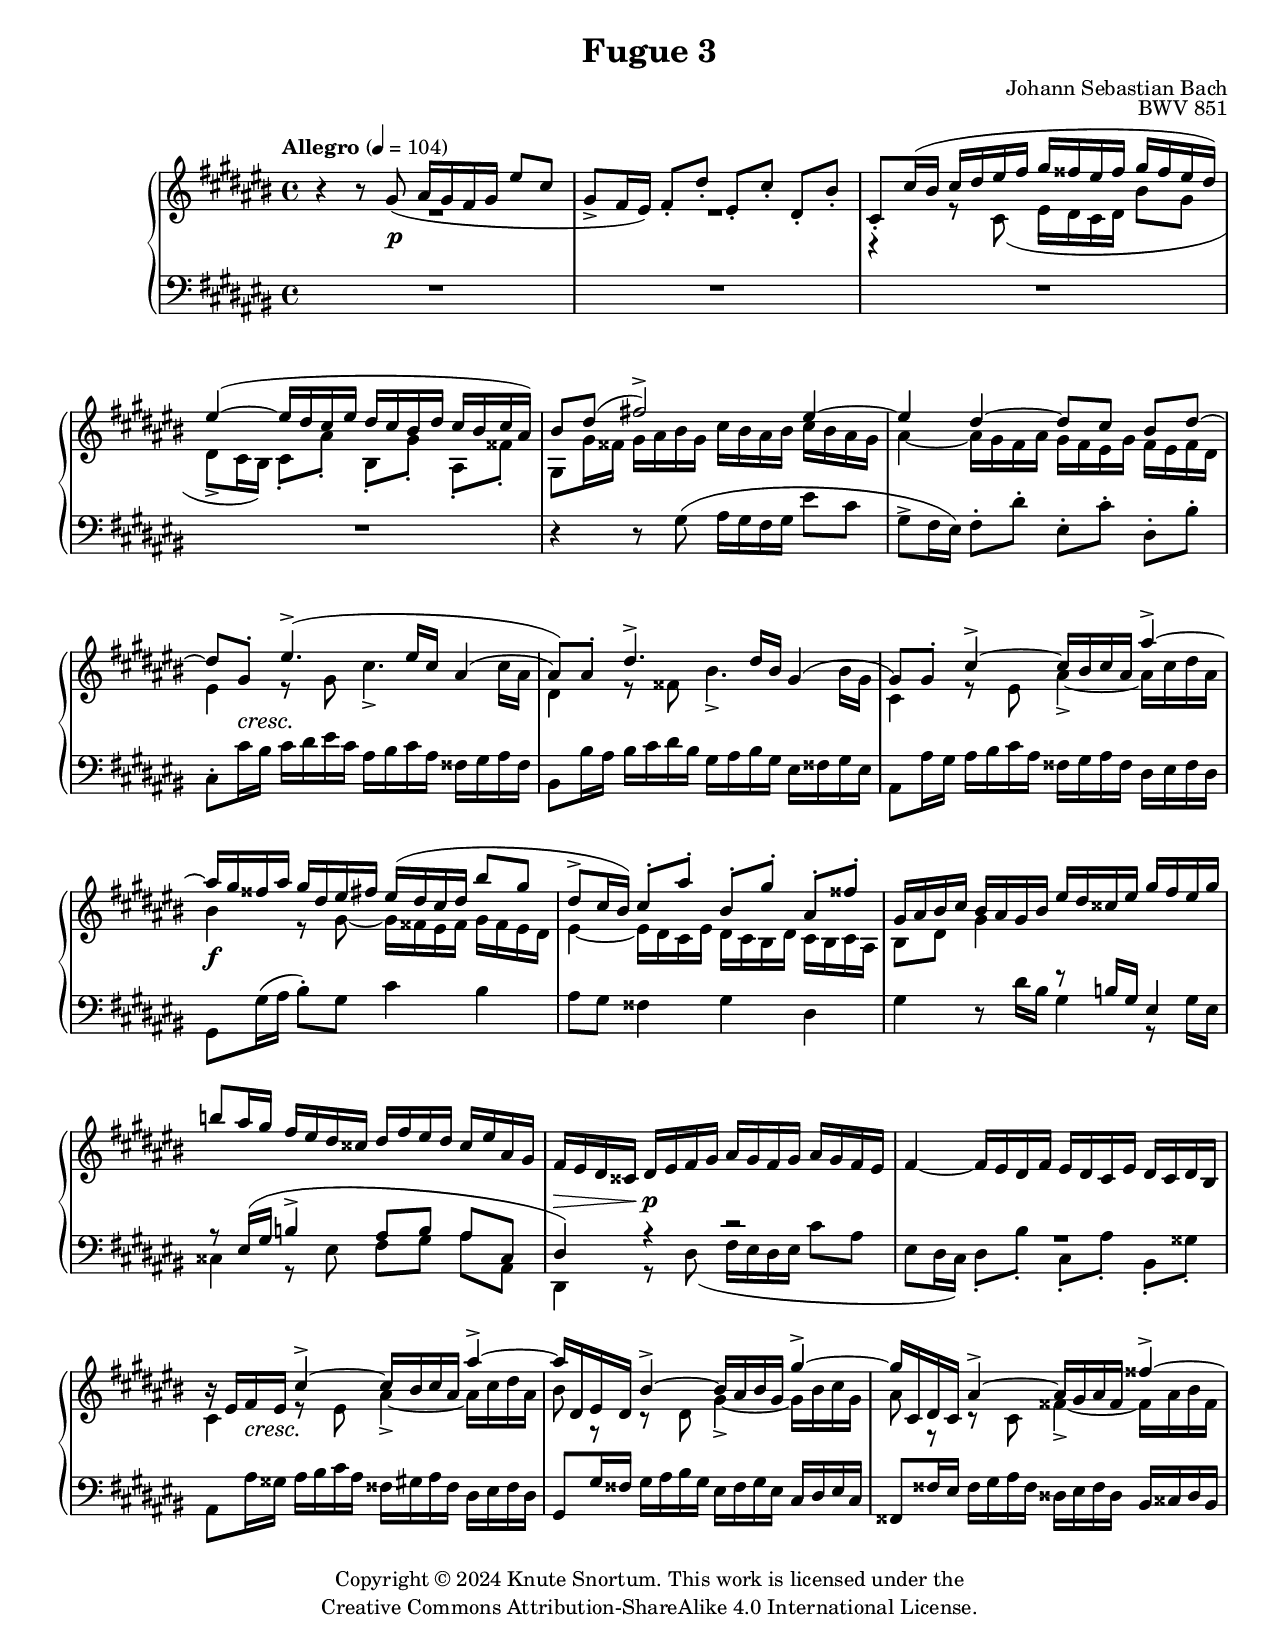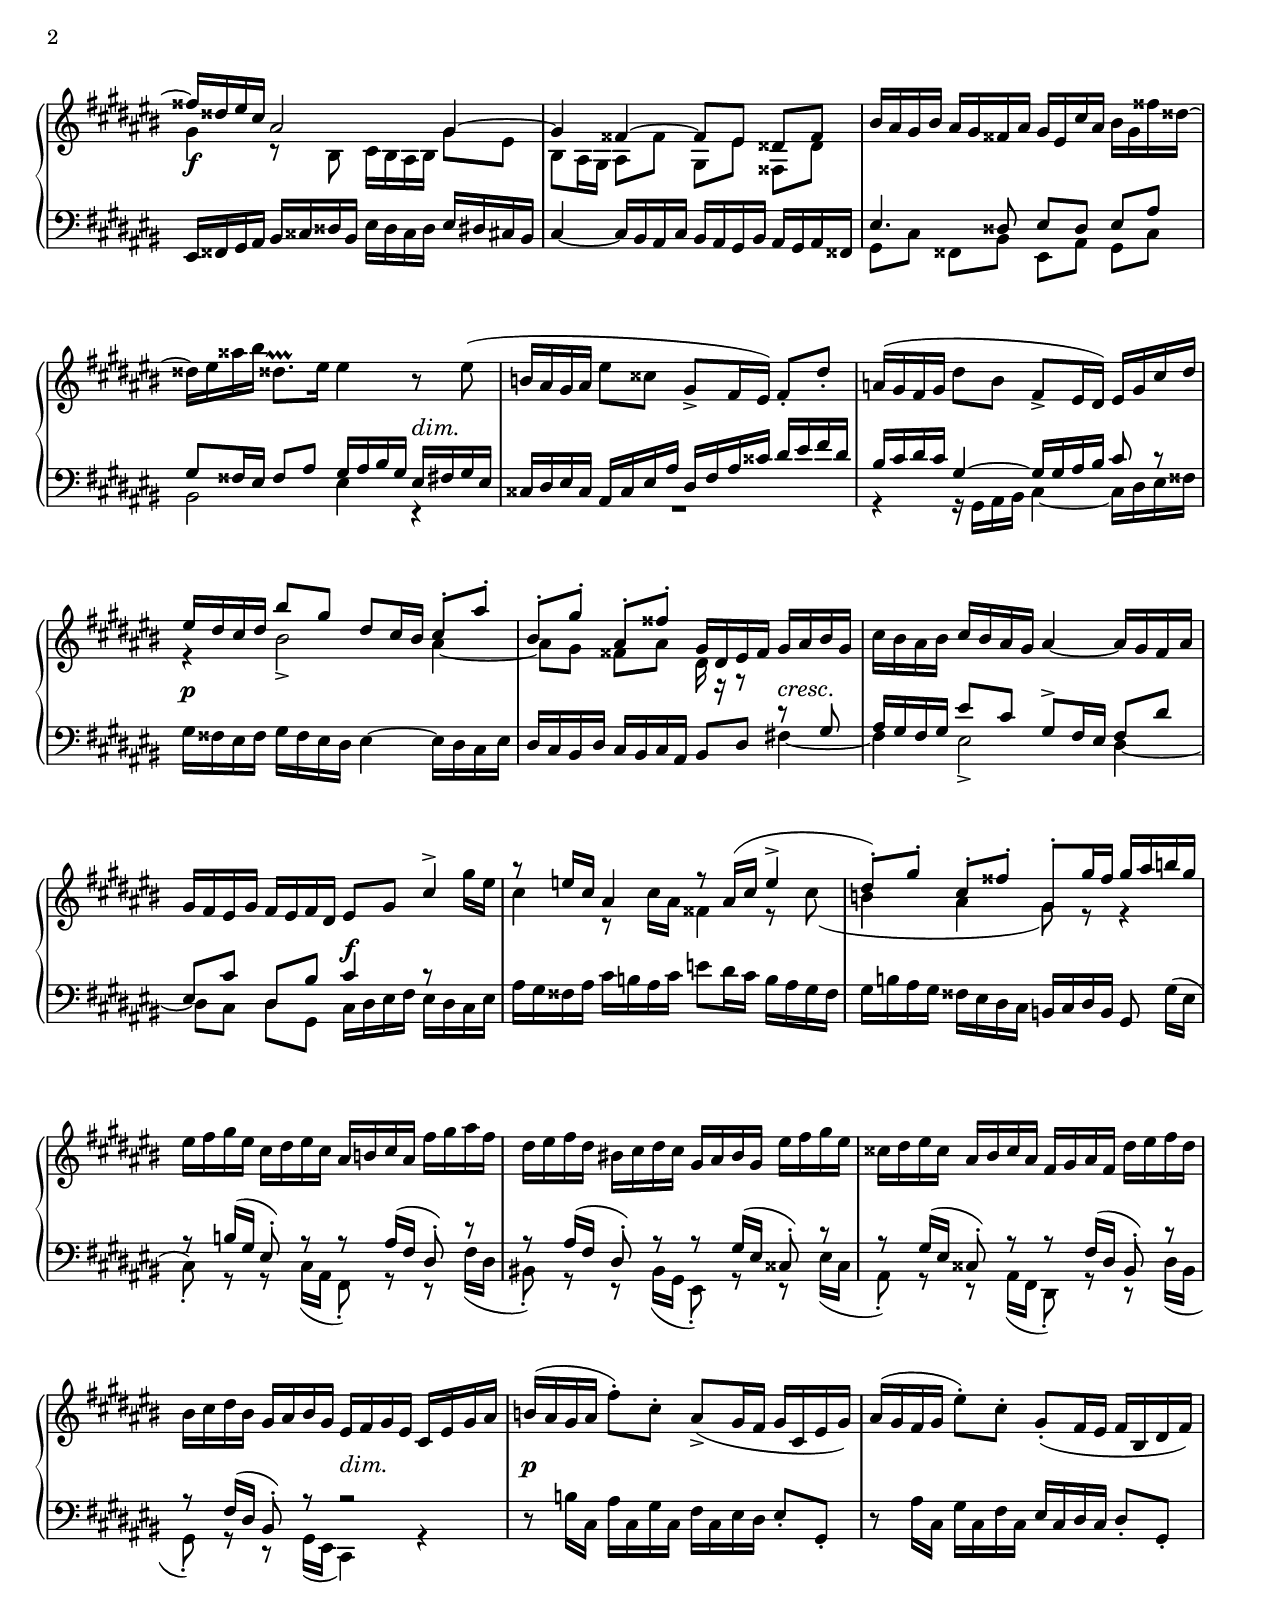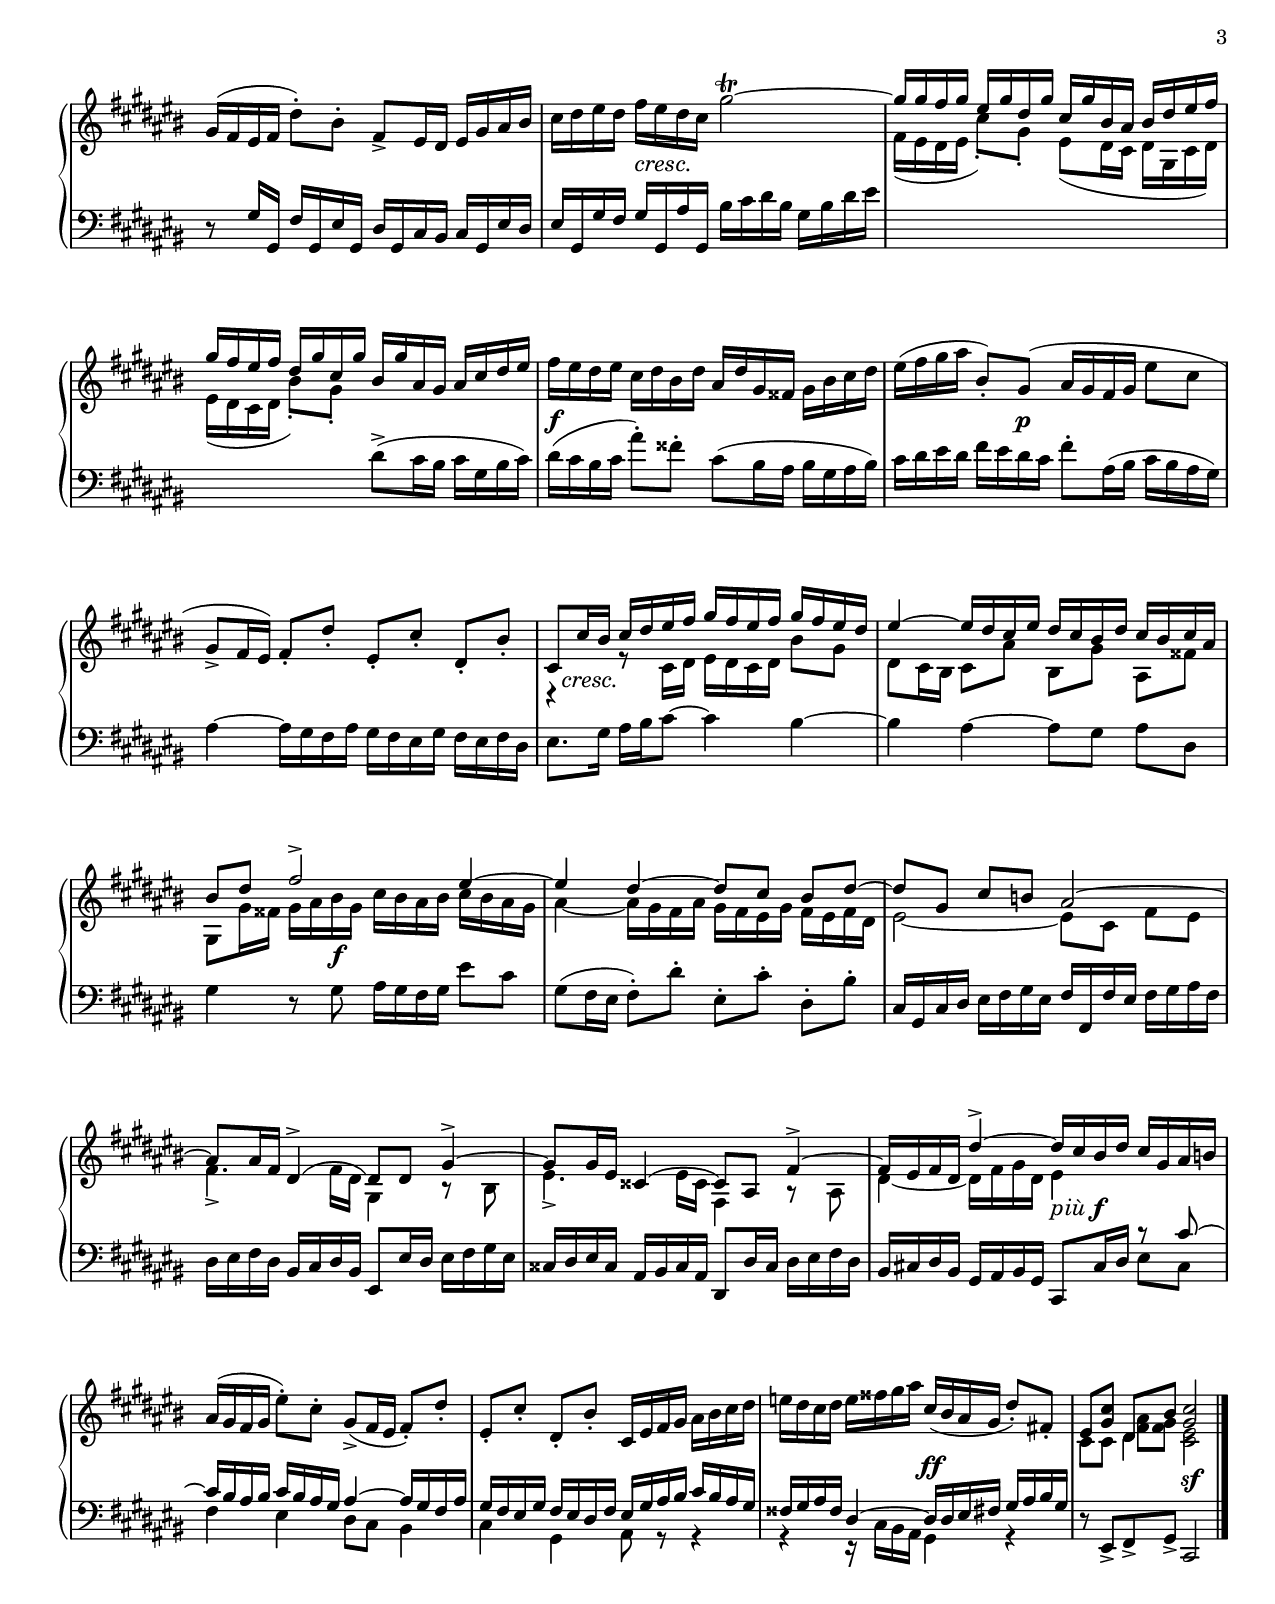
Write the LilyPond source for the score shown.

\version "2.24.0"

\include "includes/header-paper.ily"
%...+....1....+....2....+....3....+....4....+....5....+....6....+....7....+....

\version "2.24.0"
\language "english"

\include "global-variables.ily"

%%% Positions and shapes %%%

slurShapeA = \shape #'((0 . 0) (0 . 0) (0 . 0) (0 . -1)) \etc
slurShapeB = \shape #'((0 . 0) (-1 . 2) (0 . 0) (0 . 0)) \etc
slurShapeC = \shape #'((0 . 0.5) (0 . 2) (0 . 0) (0 . 0)) \etc

tieShapeA = \shape #'((0 . 0) (0 . 0.5) (0 . 0.5) (0 . 0)) \etc
tieShapeB = \shape #'((0 . 0) (0 . 1) (0 . 1) (0 . 0)) \etc
tieShapeC = \shape #'((0 . 0) (0 . 1) (0 . 1) (0 . 0)) \etc
tieShapeD = \shape #'((0 . 0) (0 . 0.5) (0 . 0.5) (0 . 0)) \etc

forceHShiftA = \once \override NoteColumn.force-hshift = 1.2

moveRestA = \tweak X-offset -0.25 \etc

%%% Music %%%

global = {
  \time 4/4
  \key cs \major
  \set Staff.extraNatural = ##f
}

rightHandUpper = \relative { 
  r4 r8 \voiceOne gs'8_(  as16 gs fs gs  es'8 cs |
  gs8_> fs16 es) fs8_. ds'_.  es,_. cs'_. ds,[_. bs']_. |
  cs,8_. cs'16( bs  cs ds es fs  gs fss es fss  gs fss es ds) |
  es4(~ es16 ds cs es  ds cs bs ds  cs bs cs as) |
  bs8 ds( fs!2->) es4~ |
  es4 ds~ ds8 cs bs[ ds]~ |
  ds8 gs,-. es'4.->-\slurShapeA ( es16 cs as4-\tieShapeA ~ |
  as8) as-. ds4.-> ds16 bs gs4-\tieShapeB ~ |
  
  \barNumberCheck 9
  gs8 gs-. cs4->~  cs16 bs cs as  as'4->~ |
  as16 gs fss as  gs ds es fs  es( ds cs ds  bs'8 gs |
  ds8-> cs16 bs) cs8-. as'-. bs,-. gs'-. as,[-. fss']-. |
  gs,16 as bs cs  bs as gs bs  es ds css es  gs fs es gs |
  b8 as16 gs  fs es ds css  ds fs es ds  css es as, gs |
  fs16 es ds css  ds es fs gs  as gs fs gs  as gs fs es |
  fs4_~ fs16 es ds fs  es ds cs es  ds cs ds bs |
  b'16\rest es,16 fs es cs'4->~  cs16 bs cs as  as'4->~ |
  
  \barNumberCheck 17
  as16 ds,, es ds  bs'4->~  bs16 as bs gs  gs'4->~ |
  gs16 cs,, ds cs  as'4->~  as16 gs as fss  fss'4->~ |
  fss16 dss es cs  as2  gs4~ |
  gs4 fss~  fss8 es dss[ fss] |
  \oneVoice bs16 as gs bs  as gs fss as  gs es cs' as  bs gs fss' dss~ |
  dss16 es ass bs \tag layout { dss,8.\prallprall } \tag midi { dss8.\prall }
    es16  es4 r8 es( |
  b16 as gs as  es'8 css  gs8-> fs16 es)  fs8-. ds'-. |
  a16( gs fs gs  ds'8 bs  fs-> es16 ds)  es gs cs ds |
  
  \barNumberCheck 25
  \voiceOne es16 ds cs ds  bs'8 gs  ds cs16 bs  cs8-. as'-. |
  bs,8-. gs'8-. as,[-. fss']-.  gs,16 ds es fss  \oneVoice gs as bs gs |
  cs16 bs as bs  cs bs as gs  as4~ as16 gs fs as |
  gs16 fs es gs  fs es fs ds  es8 gs \voiceOne cs4-> |
  r8 e16 cs as4 r8 as16-\slurShapeC ( cs e4-> |
  ds8-.) gs-. cs,[-. fss]-.  gs,-. gs'16 fss  gs as b gs |
  \oneVoice es16 fs gs es  cs ds es cs  as b cs as  fs' gs as fs |
  ds16 es fs ds  bs! cs ds cs  gs as bs gs  es' fs gs es |
  
  \barNumberCheck 33
  css16 ds es css  as bs css as  fs gs as fs  ds' es fs ds |
  bs16 cs ds bs  gs as bs gs  es fs gs es  cs es gs as |
  b16( as gs as  fs'8-.) cs-.  as->( gs16 fs  gs cs, es gs) |
  as16( gs fs gs  es'8-.) cs-.  gs-.( fs16 es  fs bs, ds fs) |
  gs16( fs es fs  ds'8-.) bs-.  fs-> es16 ds  es gs as bs |
  cs16 ds es ds  fs es ds cs  gs'2~\trill |
  \voiceOne gs16 gs fs gs  es gs ds gs  cs, gs' bs, as  bs ds es fs |
  gs16 fs es fs  ds gs cs, gs'  bs, gs' as, gs  as cs ds es |
  
  \barNumberCheck 41
  \oneVoice fs16 es ds es  cs ds bs ds  as ds gs, fss  gs bs cs ds |
  es16( fs gs as  bs,8-.) gs(  as16 gs fs gs  es'8 cs |
  gs8-> fs16 es)  fs8-. ds'-. es,-. cs'-. ds,[-. bs']-. |
  \voiceOne cs,8 cs'16 bs  cs ds es fs  gs fs es fs  gs fs es ds |
  es4~ es16 ds cs es  ds cs bs ds  cs bs cs as |
  bs8 ds fs2-> es4~ |
  es4 ds~  ds8 cs bs[ ds]~ |
  ds8 gs, cs[ b]  as2~ |
  
  \barNumberCheck 49
  as8 as16 fs ds4->-\tieShapeC ~  ds8 ds gs4->~ |
  gs8 gs16 es css4-\tieShapeD ~  css8 as fs'4->~ |
  fs16 es fs ds ds'4->~  ds16 cs bs ds  cs gs as b |
  \oneVoice as16( gs fs gs es'8-.) cs-.  gs->( fs16 es  fs8-.) ds'-. |
  es,8-. cs'-. ds,[-. bs']-.  cs,16 es fs gs  as bs cs ds |
  e16 ds cs ds  e fss gs as  cs,( bs as gs  ds'8-.) fs,!-. |
  << 
    { es8 <gs cs> ds[ bs'] } 
    \\ 
    { s4 \voiceFour \forceHShiftA <fs as>8 <fs gs> } 
  >> <gs cs>2 |
  \bar "|."
}

rightHandLower = \relative {
  \voiceFour 
  R1 |
  \moveRestA R1 |
  r4 r8 cs'8(  es16 ds cs ds  bs'8 gs |
  ds8-> cs16 bs) cs8-. as'-.  bs,-. gs'-. as,[-. fss']-. |
  gs,8 gs'16 fss  gs as bs gs  cs bs as bs  cs bs as gs |
  as4~ as16 gs fs as  gs fs es gs  fs es fs ds |
  es4 r8 gs cs4.-> cs16 as |
  ds,4 r8 fss bs4.-> bs16 gs |
  
  \barNumberCheck 9
  cs,4 r8 es  as4->~ as16 cs ds as |
  bs4 r8 gs~ gs16 fss es fss  gs fss es ds |
  es4~ es16 ds cs es  ds cs bs ds  cs bs cs as |
  bs8 ds gs4 \voiceDown r8 b,16 gs es4 |
  r8 es16-\slurShapeB ( gs b4->  as8 b as[ css,] |
  ds4) r r2 |
  R1 |
  \voiceUp cs'4 r8 es as4->~ as16 cs ds as |
  
  \barNumberCheck 17
  bs8 r r ds,  gs4->~ gs16 bs cs gs |
  as8 r r cs,  fss4->~ fss16 as bs fss |
  gs4 r8 bs,  cs16 bs as bs  gs'8 es |
  bs8 as16 gs  as8 fss'  gs, es' fss,[ dss'] |
  \voiceDown es,4. dss8  es dss es[ as] |
  gs8 fss16 es  fss8 as  gs16 as bs gs  es fs gs es |
  css16 ds es css  as css es as  ds, fs as css  ds es fs ds |
  bs16 cs ds cs  gs4~  gs16 gs as bs  cs8 r |
  
  \barNumberCheck 25
  \voiceUp r4 bs'2-> as4~ |
  as8 gs fss[ as]  ds,16 r r8 \voiceDown r gs, |
  as16 gs fs gs  es'8 cs  gs-> fs16 es  fs8 ds' |
  es,8 cs' ds,[ bs']  cs4 r8 \voiceUp gs''16 es |
  cs4 r8 cs16 as  fss4 r8 cs'( |
  b4 as  gs8) r r4 |
  \voiceDown r8 b,16( gs es8-.) r r as16( fs ds8-.) r |
  r8 as'16( fs ds8-.) r r gs16( es css8-.) r |
  
  \barNumberCheck 33
  r8 gs'16( es css8-.) r r fs16( ds bs8-.) r |
  r8 fs'16( ds bs8-.) r r2 |
  s1 * 6 |
  
  \barNumberCheck 41
  s1 * 3 |
  \voiceUp r4 r8 cs'16 ds  es ds cs ds  bs'8 gs |
  ds8 cs16 bs cs8 as'  bs, gs' as,[ fss'] |
  gs,8 gs'16 fss  gs as bs gs  cs bs as bs  cs bs as gs |
  as4~ as16 gs fs as  gs fs es gs  fs es fs ds |
  es2~ es8 cs fs[ es] |
  
  \barNumberCheck 49
  fs4.-> fs16 ds  gs,4 r8 bs |
  es4.-> es16 css  fs,4 r8 as |
  ds4~ ds16 fs gs ds  es4 \voiceDown r8 cs~ |
  cs16 bs as bs  cs bs as gs  as4~ as16 gs fs as |
  gs16 fs es gs  fs es ds fs  es gs as bs  cs bs as gs |
  fss16 gs as fss ds4~  ds16 ds es fs  gs as bs gs |
  \staffUp \voiceTwo cs8 cs ds4  <cs es>2 |
}

rightHand = {
  \global
  <<
    \new Voice \rightHandUpper
    \new Voice \rightHandLower
  >>
}

leftHand = \relative {
  \global
  \clef bass
  R1 * 4 |
  r4 r8 gs8( as16 gs fs gs  es'8 cs |
  gs8-> fs16 es) fs8-. ds'-.  es,-. cs'-. ds,[-. bs']-. |
  cs,8-. cs'16 bs  cs ds es cs  as bs cs as  fss gs as fss |
  bs,8 bs'16 as  bs cs ds bs  gs as bs gs  es fss gs es |
  
  \barNumberCheck 9
  as,8 as'16 gs  as bs cs as  fss gs as fss  ds es fss ds |
  gs,8 gs'16( as bs8-.) gs cs4 bs |
  as8 gs fss4 gs ds |
  gs4 r8 \voiceTwo ds'16 bs gs4 r8 gs16 es |
  css4 r8 es  fs gs as[ as,] |
  ds,4 r8 ds'(  fs16 es ds es  cs'8 as |
  es8 ds16 cs) ds8-. bs'-.  cs,-. as'-. bs,[-. gss']-. |
  \oneVoice as,8 as'16 gss  as bs cs as  fss gs as fss  ds es fss ds |
  
  \barNumberCheck 17
  gs,8 gs'16 fss  gs as bs gs  es fss gs es  cs ds es cs |
  fss,8 fss'16 es  fss gs as fss  dss es fss dss  bs css dss bs |
  es,16 fss gs as  bs css dss bs  es dss css dss  es ds cs bs |
  cs4~ cs16 bs as cs  bs as gs bs  as gs as fss |
  \voiceTwo gs8 cs fss,[ bs]  es, as gs[ cs] |
  bs2 es4 r |
  R1 |
  r4 r16 gs, as bs  cs4~  cs16 ds es fss |
  
  \barNumberCheck 25
  \oneVoice gs16 fss es fss  gs fss es ds  es4~ es16 ds cs es |
  ds16 cs bs ds  cs bs cs as  bs8 ds \voiceTwo fs!4~ |
  fs4 es2-> ds4~ |
  ds8 cs ds[ gs,]  cs16 ds es fs  es ds cs es |
  \oneVoice as16 gs fss as  cs b as cs  e8 ds16 cs  b as gs fss |
  gs16 b as gs  fss es ds cs  b cs ds b  gs8\noBeam gs'16( es |
  \voiceTwo cs8-.) r r cs16( as fs8-.) r r fs'16( ds |
  bs!8-.) r r bs16( gs es8-.) r r es'16( css |
  
  \barNumberCheck 33
  as8-.) r r as16( fs ds8-.) r r ds'16( bs |
  gs8-.) r r gs16( es cs4) r |
  \oneVoice r8 b''16 cs,  as' cs, gs' cs,  fs cs es ds  es8-. gs,-. |
  r8 as'16 cs,  gs' cs, fs cs  es cs ds cs  ds8-. gs,-. |
  r8 gs'16 gs,  fs' gs, es' gs,  ds' gs, cs bs  cs gs es' ds |
  es16 gs, gs' fs  gs gs, as' gs,  bs' cs ds bs  gs bs ds es |
  \staffUp \voiceTwo fs16( es ds es  cs'8-.) gs-.  es( ds16 cs  
    ds gs, cs ds) |
  es16( ds cs ds  bs'8-.) gs-. \staffDown \oneVoice ds8->( cs16 bs  
    cs gs bs cs) |
  
  \barNumberCheck 41
  ds16( cs bs cs  as'8-.) fss-.  cs( bs16 as  bs gs as bs) |
  cs16 ds es ds  fs es ds cs  fs8-. as,16( bs  cs bs as gs) |
  as4~ as16 gs fs as  gs fs es gs  fs es fs ds |
  es8. gs16  as bs cs8~  cs4 bs~ |
  bs4 as~  as8 gs as[ ds,] |
  gs4 r8 gs  as16 gs fs gs  es'8 cs |
  gs8( fs16 es fs8-.) ds'-. es,-. cs'-. ds,[-. bs']-. |
  cs,16 gs cs ds  es fs gs es  fs fs, fs' es  fs gs as fs |
  
  \barNumberCheck 49
  ds16 es fs ds  bs cs ds bs  es,8 es'16 ds  es fs gs es |
  css16 ds es css  as bs css as  ds,8 ds'16 css  ds es fs ds |
  bs16 cs! ds bs  gs as bs gs  cs,8 cs'16 ds  \voiceTwo es8 cs |
  fs4 es  ds8 cs bs4 |
  cs4 gs  as8 r r4 |
  r4 r16 cs bs as  gs4 r |
  \oneVoice r8 es-> fs-> gs->  cs,2 |
}

dynamics = {
  \override TextScript.Y-offset = -0.5
  \override DynamicTextSpanner.style = #'none
  s4. s8\p s2 |
  s1 * 5 |
  s8 s\cresc s2. |
  s1 |
  
  \barNumberCheck 9
  s1 |
  s1\f
  s1 * 3 |
  s8.\> s16\! s2.\p |
  s1 |
  s8 s\cresc s2. |
  
  \barNumberCheck 17
  s1 * 2 |
  s1\f |
  s1 * 2 |
  s2. s4\dim |
  s1 * 2 |
  
  \barNumberCheck 25
  s1\p |
  s2. s4\cresc |
  s1 |
  s2 s\f |
  s1 * 4 |
  
  \barNumberCheck 33
  s1 |
  s2 s\dim |
  s1\p |
  s1 * 2 |
  s4 s2.\cresc |
  s1 * 2 |
  
  \barNumberCheck 41
  s1\f |
  s4. s8\p s2 |
  s1 |
  s16 s8.\cresc s2. |
  s1 |
  s4. s8\f s2 |
  s1 * 2 |
  
  \barNumberCheck 49
  s1 * 2 |
  s2 s^\piuF
  s1 * 2 |
  s2 s\ff |
  s2 s-\tweak Y-offset -2 \sf |
}

tempi = {
  \tempo "Allegro" 4 = 104
  s1
  \set Score.tempoHideNote = ##t
  s1 * 52 |
  s2 \tempo 4 = 96 s |
  \tempo 4 = 88
  s4 \tempo 4 = 80 s \tempo 4 = 60 s2 |
}

forceBreaks = {
  % page 1
  \repeat unfold 2 { s1\noBreak } s1\break\noPageBreak
  \repeat unfold 2 { s1\noBreak } s1\break\noPageBreak
  \repeat unfold 2 { s1\noBreak } s1\break\noPageBreak
  \repeat unfold 2 { s1\noBreak } s1\break\noPageBreak
  \repeat unfold 2 { s1\noBreak } s1\break\noPageBreak
  \repeat unfold 2 { s1\noBreak } s1\pageBreak

  % page 2
  \repeat unfold 2 { s1\noBreak } s1\break\noPageBreak
  \repeat unfold 2 { s1\noBreak } s1\break\noPageBreak
  \repeat unfold 2 { s1\noBreak } s1\break\noPageBreak
  \repeat unfold 2 { s1\noBreak } s1\break\noPageBreak
  \repeat unfold 2 { s1\noBreak } s1\break\noPageBreak
  \repeat unfold 2 { s1\noBreak } s1\pageBreak
  
  % page 3
  \repeat unfold 2 { s1\noBreak } s1\break\noPageBreak
  \repeat unfold 2 { s1\noBreak } s1\break\noPageBreak
  \repeat unfold 2 { s1\noBreak } s1\break\noPageBreak
  \repeat unfold 2 { s1\noBreak } s1\break\noPageBreak
  \repeat unfold 2 { s1\noBreak } s1\break\noPageBreak
}

fugueThreeNotes =
\score {
  \header {
    title = "Fugue 3"
  }
  \keepWithTag layout  
  \new PianoStaff \with {
    \override StaffGrouper.staff-staff-spacing = 
      #'((basic-distance . 10)
         (padding . 1))
  } <<
    \new Staff = "upper" \rightHand
    \new Dynamics \dynamics
    \new Staff = "lower" \leftHand
    \new Dynamics \tempi
    \new Devnull \forceBreaks
  >>
  \layout {
    \context {
      \Score
      \override Stem.details.beamed-lengths = #'(3.5 3.9)
    }
  }
}

\include "articulate.ly"

fugueThreeMidi =
\book {
  \bookOutputName "fugue-3-bwv-848"
  \score {
    \keepWithTag midi
    \articulate <<
      \new Staff = "upper" << \rightHand \dynamics \tempi >>
      \new Staff = "lower" << \leftHand \dynamics \tempi >>
    >>
    \midi {}
  }
}


\header {
  title = "Fugue 3"
  composer = "Johann Sebastian Bach"
  opus = "BWV 851"
}
  
\paper {
  print-all-headers = ##f
}

\fugueThreeNotes
\fugueThreeMidi